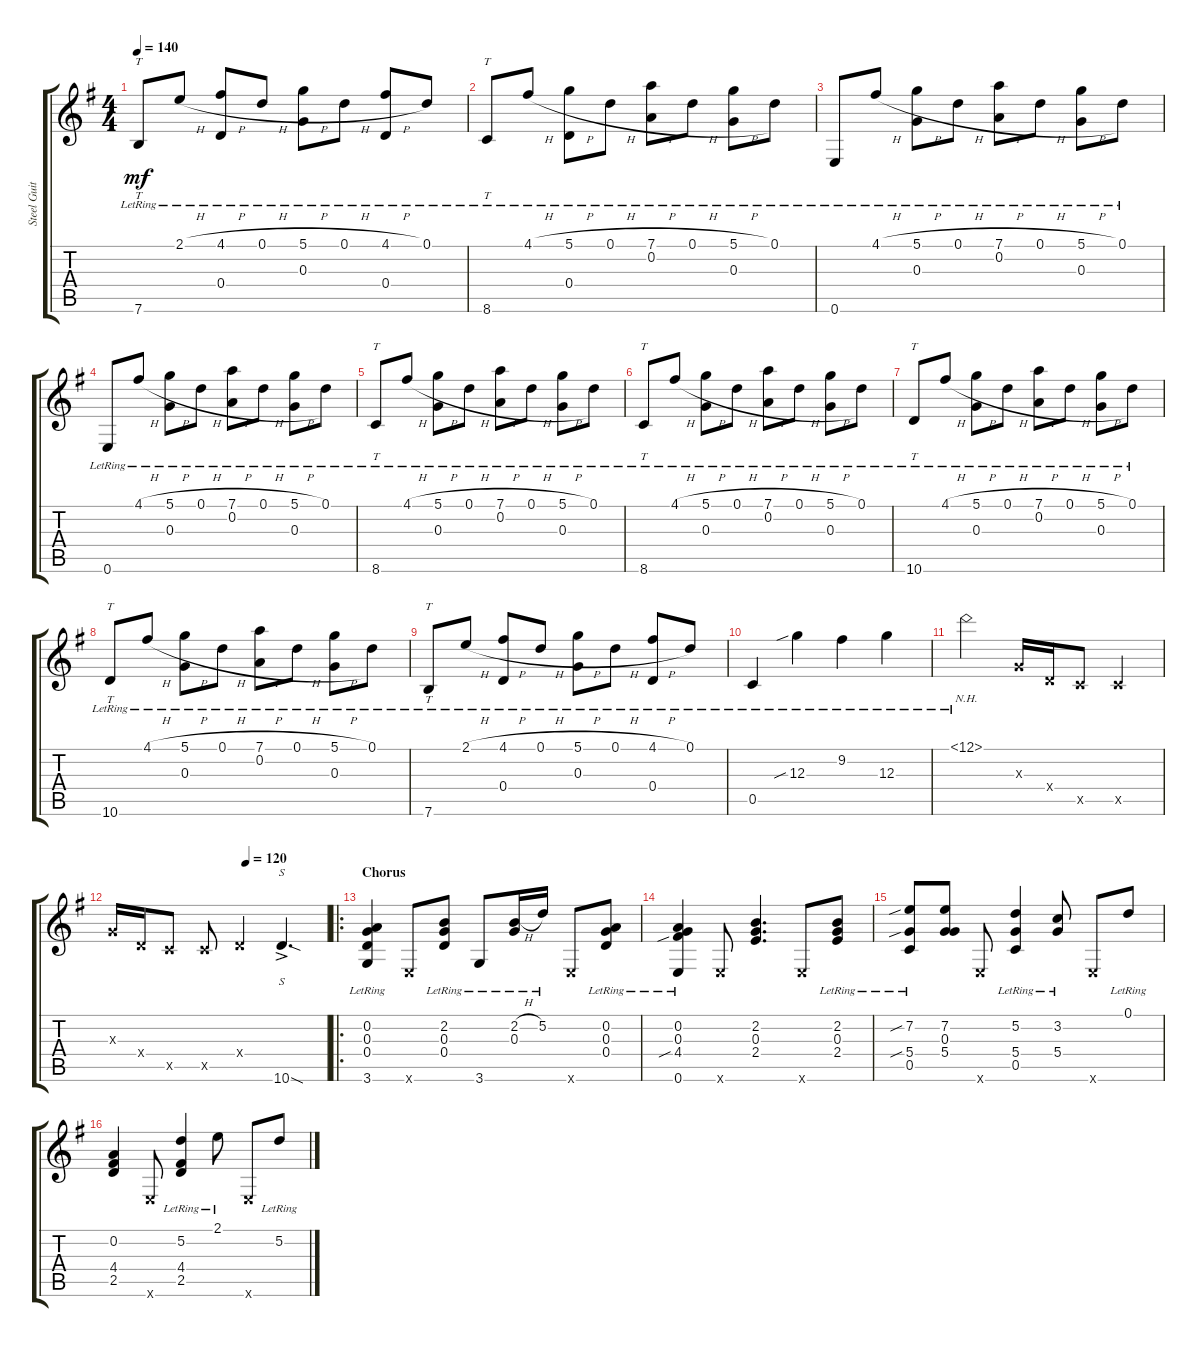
\track ("Steel Guitar" "Steel Guit") {instrument acousticguitarsteel}
\staff {score tabs}
\tuning (D4 A3 G3 D3 C3 E2) {hide}
\ts (4 4)
\tempo 140
\clef g2
\ks g
7.6{lr}.8{tt dy mf} 2.1{h lr}.8 (4.1{h lr} 0.4{lr}).8 0.1{h lr}.8 (5.1{h lr} 0.3{lr}).8 0.1{h lr}.8 (4.1{h lr} 0.4{lr}).8 0.1{lr}.8 |
8.6{lr}.8{tt} 4.1{h lr}.8 (5.1{h lr} 0.4{lr}).8 0.1{h lr}.8 (7.1{h lr} 0.2{lr}).8 0.1{h lr}.8 (5.1{h lr} 0.3{lr}).8 0.1{lr}.8 |
0.6{lr}.8 4.1{h lr}.8 (5.1{h lr} 0.3{lr}).8 0.1{h lr}.8 (7.1{h lr} 0.2{lr}).8 0.1{h lr}.8 (5.1{h lr} 0.3{lr}).8 0.1{lr}.8 |
0.6{lr}.8 4.1{h lr}.8 (5.1{h lr} 0.3{lr}).8 0.1{h lr}.8 (7.1{h lr} 0.2{lr}).8 0.1{h lr}.8 (5.1{h lr} 0.3{lr}).8 0.1{lr}.8 |
8.6{lr}.8{tt} 4.1{h lr}.8 (5.1{h lr} 0.3{lr}).8 0.1{h lr}.8 (7.1{h lr} 0.2{lr}).8 0.1{h lr}.8 (5.1{h lr} 0.3{lr}).8 0.1{lr}.8 |
8.6{lr}.8{tt} 4.1{h lr}.8 (5.1{h lr} 0.3{lr}).8 0.1{h lr}.8 (7.1{h lr} 0.2{lr}).8 0.1{h lr}.8 (5.1{h lr} 0.3{lr}).8 0.1{lr}.8 |
10.6{lr}.8{tt} 4.1{h lr}.8 (5.1{h lr} 0.3{lr}).8 0.1{h lr}.8 (7.1{h lr} 0.2{lr}).8 0.1{h lr}.8 (5.1{h lr} 0.3{lr}).8 0.1{lr}.8 |
10.6{lr}.8{tt} 4.1{h lr}.8 (5.1{h lr} 0.3{lr}).8 0.1{h lr}.8 (7.1{h lr} 0.2{lr}).8 0.1{h lr}.8 (5.1{h lr} 0.3{lr}).8 0.1{lr}.8 |
7.6{lr}.8{tt} 2.1{h lr}.8 (4.1{h lr} 0.4{lr}).8 0.1{h lr}.8 (5.1{h lr} 0.3{lr}).8 0.1{h lr}.8 (4.1{h lr} 0.4{lr}).8 0.1{lr}.8 |
0.5{lr}.4 12.3{sib lr}.4 9.2{lr}.4 12.3{lr}.4 |
12.1{nh lr}.2 0.3{x}.16 0.4{x}.16 0.5{x}.8 0.5{x}.4 |
\tempo (120 0.625)
0.3{x}.16 0.4{x}.16 0.5{x}.8 0.5{x}.8 0.4{x}.4 10.6{sod ac}.4{s d} |
\ro
\section ("" "Chorus")
(0.2 0.3 0.4 3.6{lr}).4 0.6{x}.8 (2.2{lr} 0.3{lr} 0.4{lr}).8 3.6{lr}.8 (2.2{h lr} 0.3{lr}).16 5.2{lr}.16 0.6{x}.8 (0.2 0.3 0.4{lr}).8 |
(0.2 0.3 4.4{sib} 0.6{lr}).4 0.6{x}.8 (2.2 0.3 2.4).4{d} 0.6{x}.8 (2.2 0.3 2.4{lr}).8 |
(7.2{sib lr} 5.4{sib lr} 0.5{lr}).8 (7.2 0.3 5.4).8 0.6{x}.8 (5.2{lr} 5.4{lr} 0.5{lr}).4 (3.2{lr} 5.4{lr}).8 0.6{x}.8 0.1{lr}.8 |
(0.2 4.4 2.5).4 0.6{x}.8 (5.2{lr} 4.4{lr} 2.5{lr}).4 2.1{lr}.8 0.6{x}.8 5.2{lr}.8
